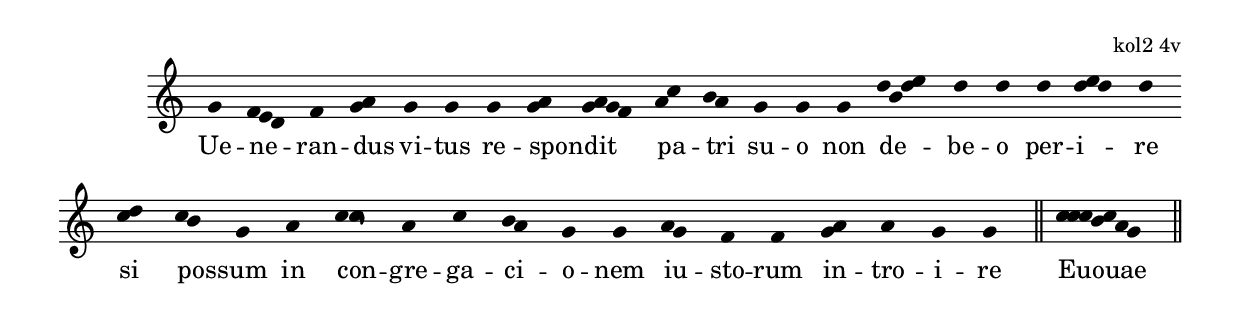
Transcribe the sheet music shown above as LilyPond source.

\version "2.19.32"

\include "../lib/synopsis.ily"

\score {
  \transpose c c' {
    \plainchant
    g \melisma { f e d } f \melisma { g a } \bar "" g g \bar ""
    g \melisma { g a } \bar "" \melisma { g a g f } \bar "" \melisma { a c' } \melisma { b a } \bar "" g g \bar ""
    g \bar "" \melisma { d' b d' e' } d' d' \bar "" d' \melisma { d' e' d' } d' \bar ""
    \melisma { c' d' } \bar "" \melisma { c' b } g \bar ""
    a \bar "" \melisma { c' \strophicus c' } a c' \melisma { b a } g g \bar "" \melisma { a g } f f \bar "" \melisma { g a } a g g \bar "||"

    \melisma { c' c' c' b c' a g } \bar "||"
  }
  \addlyrics {
    Ue -- ne -- ran -- dus vi -- tus
    re -- spon -- dit pa -- tri su -- o
    non de -- be -- o per -- i -- re
    si pos -- sum
    in con -- gre -- ga -- ci -- o -- nem iu -- sto -- rum in -- tro -- i -- re

    Euouae
  }
  \header {
    fontes = "kol2 4v"
  }
}
